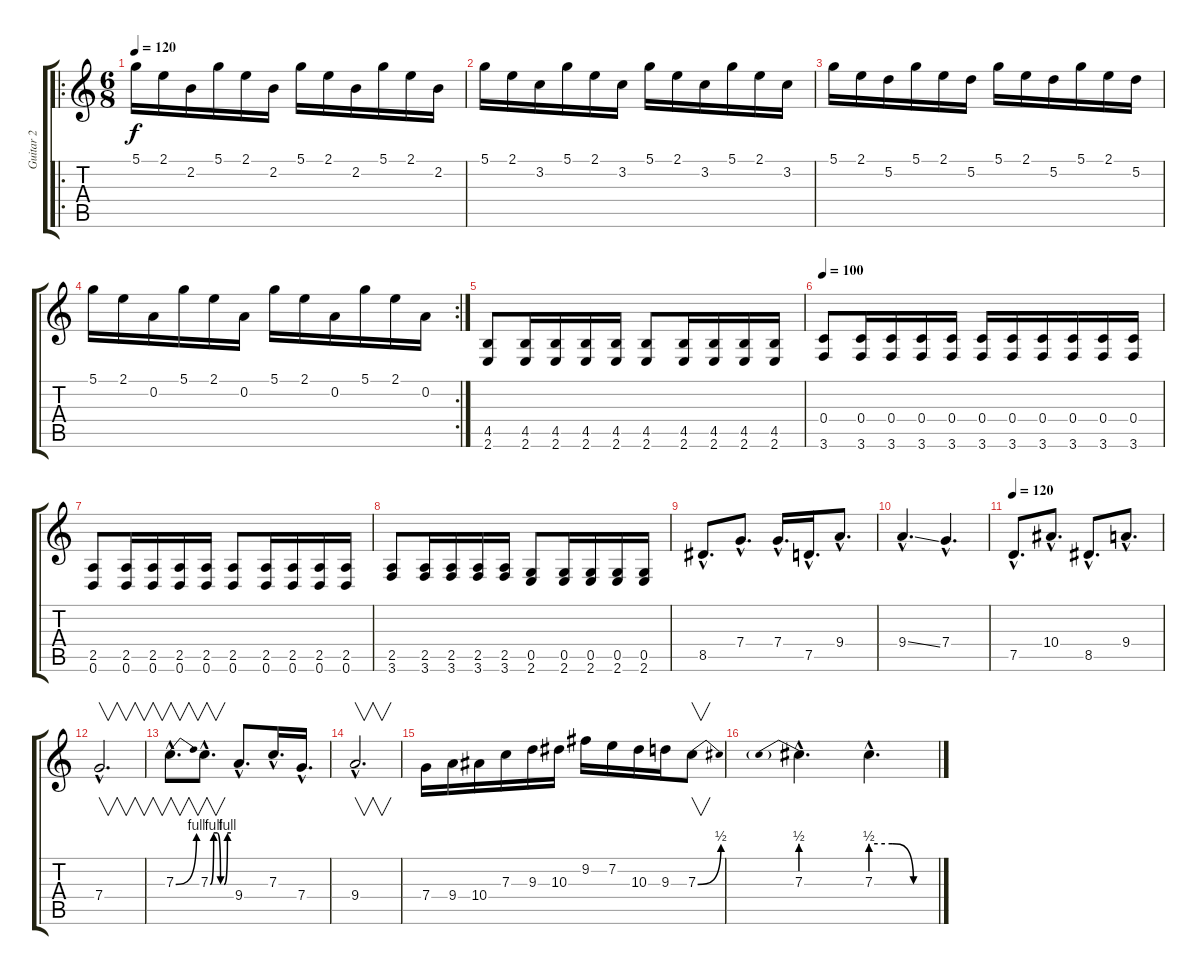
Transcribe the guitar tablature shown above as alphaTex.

\track ("Guitar 2" "Guitar 2") {instrument distortionguitar}
\staff {score tabs}
\tuning (D4 A3 F3 C3 G2 D2) {hide}
\ro
\ts (6 8)
\tempo 120
\clef g2
\ks c
5.1.16{dy f volume 16 balance 16 instrument overdrivenguitar} 2.1.16 2.2.16 5.1.16 2.1.16 2.2.16 5.1.16 2.1.16 2.2.16 5.1.16 2.1.16 2.2.16 |
5.1.16 2.1.16 3.2.16 5.1.16 2.1.16 3.2.16 5.1.16 2.1.16 3.2.16 5.1.16 2.1.16 3.2.16 |
5.1.16 2.1.16 5.2.16 5.1.16 2.1.16 5.2.16 5.1.16 2.1.16 5.2.16 5.1.16 2.1.16 5.2.16 |
\rc 2
5.1.16 2.1.16 0.2.16 5.1.16 2.1.16 0.2.16 5.1.16 2.1.16 0.2.16 5.1.16 2.1.16 0.2.16 |
(4.5 2.6).8{volume 13 balance 16 instrument distortionguitar} (4.5 2.6).16 (4.5 2.6).16 (4.5 2.6).16 (4.5 2.6).16 (4.5 2.6).8 (4.5 2.6).16 (4.5 2.6).16 (4.5 2.6).16 (4.5 2.6).16 |
\tempo 100
(0.4 3.6).8 (0.4 3.6).16 (0.4 3.6).16 (0.4 3.6).16 (0.4 3.6).16 (0.4 3.6).16 (0.4 3.6).16 (0.4 3.6).16 (0.4 3.6).16 (0.4 3.6).16 (0.4 3.6).16 |
(2.5 0.6).8 (2.5 0.6).16 (2.5 0.6).16 (2.5 0.6).16 (2.5 0.6).16 (2.5 0.6).8 (2.5 0.6).16 (2.5 0.6).16 (2.5 0.6).16 (2.5 0.6).16 |
(2.5 3.6).8 (2.5 3.6).16 (2.5 3.6).16 (2.5 3.6).16 (2.5 3.6).16 (0.5 2.6).8 (0.5 2.6).16 (0.5 2.6).16 (0.5 2.6).16 (0.5 2.6).16 |
8.5{hac}.8{d} 7.4{hac}.8{d} 7.4{hac}.16{d} 7.5{hac}.16{d} 9.4{hac}.8{d} |
9.4{ss hac}.4{d} 7.4{hac}.4{d} |
\tempo 120
7.5{hac}.8{d} 10.4{hac}.8{d} 8.5{hac}.8{d} 9.4{hac}.8{d} |
7.4{hac}.2{v d} |
7.3{be (bend 0 0 60 4) hac}.8{v d} 7.3{be (custom 0 0 10 4 20 4 30 0 40 0 50 4 60 4) hac}.8{v d} 9.4{hac}.8{d} 7.3{hac}.16{d} 7.4{hac}.16{d} |
9.4{hac}.2{v d} |
7.4.16 9.4.16 10.4.16 7.3.16 9.3.16 10.3.16 9.2.16 7.2.16 10.3.16 9.3.16 7.3{be (bend 0 0 60 2)}.8{v} |
7.3{be (prebend 0 2 60 2) hac}.4{d} 7.3{be (custom 0 2 20 2 40 0 60 0) hac}.4{d}
